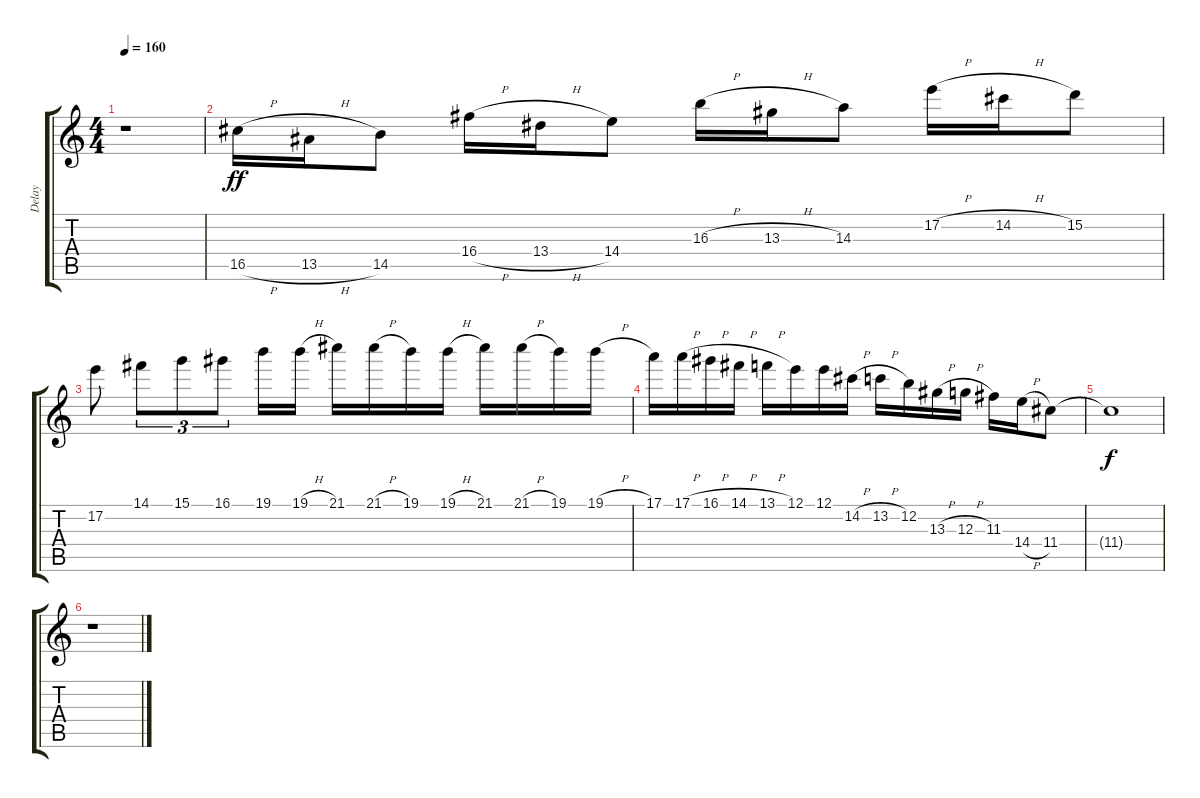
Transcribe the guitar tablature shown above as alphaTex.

\track ("Delay" "Delay") {instrument distortionguitar}
\staff {score tabs}
\tuning (E4 B3 G3 D3 A2 E2) {hide}
\ts (4 4)
\tempo 160
\clef g2
\ks c
r.1{dy f} |
16.5{h}.16{dy ff} 13.5{h}.16 14.5.8 16.4{h}.16 13.4{h}.16 14.4.8 16.3{h}.16 13.3{h}.16 14.3.8 17.2{h}.16 14.2{h}.16 15.2.8 |
17.2.8 14.1.8{tu (3 2)} 15.1.8{tu (3 2)} 16.1.8{tu (3 2)} 19.1.16 19.1{h}.16 21.1.16 21.1{h}.16 19.1.16 19.1{h}.16 21.1.16 21.1{h}.16 19.1.16 19.1{h}.16 |
17.1.16 17.1{h}.16 16.1{h}.16 14.1{h}.16 13.1{h}.16 12.1.16 12.1.16 14.2{h}.16 13.2{h}.16 12.2.16 13.3{h}.16 12.3{h}.16 11.3.16 14.4{h}.16 11.4.8 |
11.4{t}.1{dy f} |
r.1
